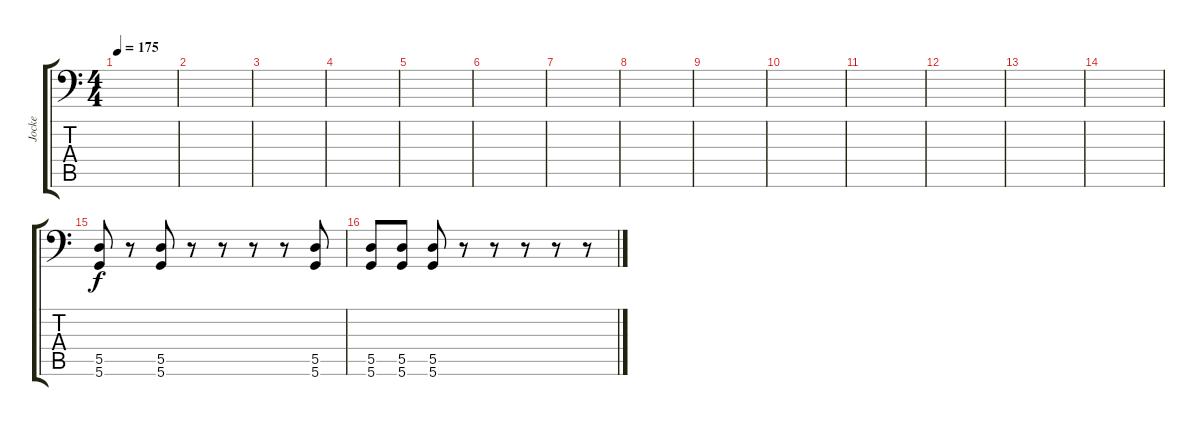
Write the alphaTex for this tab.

\track ("Jocke" "Jocke") {instrument synthbass1}
\staff {score tabs}
\tuning (E3 B2 G2 D2 A1 D1) {hide}
\ts (4 4)
\tempo 175
\clef f4
\ks c
|
|
|
|
|
|
|
|
|
|
|
|
|
|
(5.5 5.6).8 r.8 (5.5 5.6).8 r.8 r.8 r.8 r.8 (5.5 5.6).8 |
(5.5 5.6).8 (5.5 5.6).8 (5.5 5.6).8 r.8 r.8 r.8 r.8 r.8
